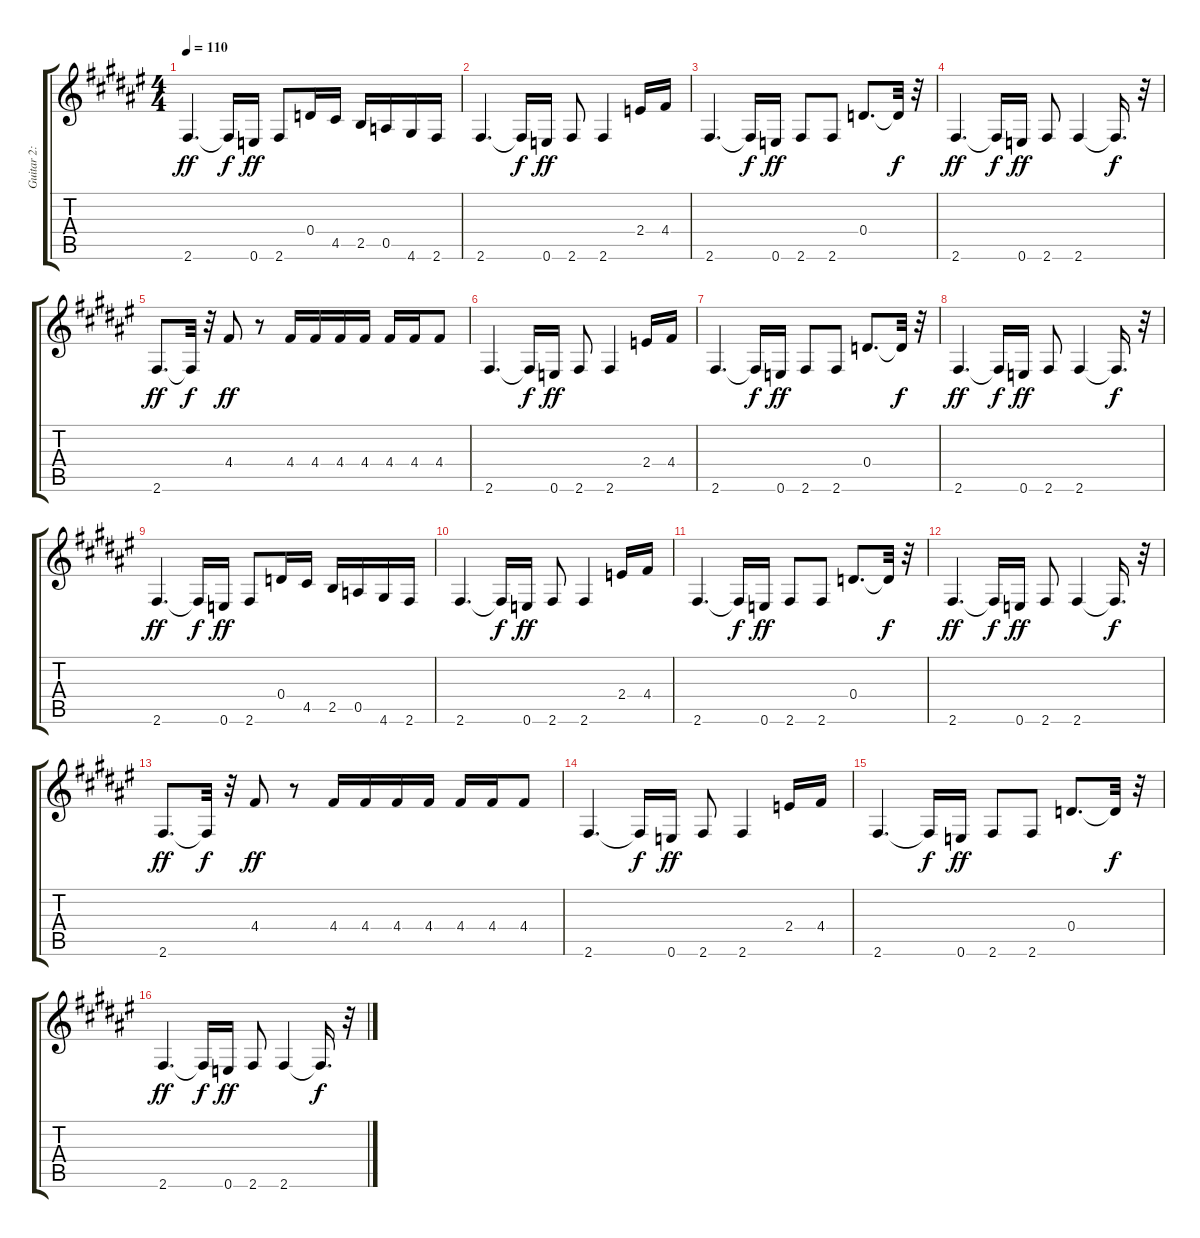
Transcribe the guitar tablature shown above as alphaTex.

\track ("Guitar 2: Tim Pierce" "Guitar 2: ") {instrument electricguitarjazz}
\staff {score tabs}
\tuning (E4 B3 G3 D3 A2 E2) {hide}
\ts (4 4)
\tempo 110
\clef g2
\ks f#
2.6.4{d dy ff} 2.6{t}.16{dy f} 0.6.16{dy ff} 2.6.8 0.4.16 4.5.16 2.5.16 0.5.16 4.6.16 2.6.16 |
2.6.4{d} 2.6{t}.16{dy f} 0.6.16{dy ff} 2.6.8 2.6.4 2.4.16 4.4.16 |
2.6.4{d} 2.6{t}.16{dy f} 0.6.16{dy ff} 2.6.8 2.6.8 0.4.8{d} 0.4{t}.32{dy f} r.32 |
2.6.4{d dy ff} 2.6{t}.16{dy f} 0.6.16{dy ff} 2.6.8 2.6.4 2.6{t}.16{d dy f} r.32 |
2.6.8{d dy ff} 2.6{t}.32{dy f} r.32 4.4.8{dy ff} r.8 4.4.16 4.4.16 4.4.16 4.4.16 4.4.16 4.4.16 4.4.8 |
2.6.4{d} 2.6{t}.16{dy f} 0.6.16{dy ff} 2.6.8 2.6.4 2.4.16 4.4.16 |
2.6.4{d} 2.6{t}.16{dy f} 0.6.16{dy ff} 2.6.8 2.6.8 0.4.8{d} 0.4{t}.32{dy f} r.32 |
2.6.4{d dy ff} 2.6{t}.16{dy f} 0.6.16{dy ff} 2.6.8 2.6.4 2.6{t}.16{d dy f} r.32 |
2.6.4{d dy ff} 2.6{t}.16{dy f} 0.6.16{dy ff} 2.6.8 0.4.16 4.5.16 2.5.16 0.5.16 4.6.16 2.6.16 |
2.6.4{d} 2.6{t}.16{dy f} 0.6.16{dy ff} 2.6.8 2.6.4 2.4.16 4.4.16 |
2.6.4{d} 2.6{t}.16{dy f} 0.6.16{dy ff} 2.6.8 2.6.8 0.4.8{d} 0.4{t}.32{dy f} r.32 |
2.6.4{d dy ff} 2.6{t}.16{dy f} 0.6.16{dy ff} 2.6.8 2.6.4 2.6{t}.16{d dy f} r.32 |
2.6.8{d dy ff} 2.6{t}.32{dy f} r.32 4.4.8{dy ff} r.8 4.4.16 4.4.16 4.4.16 4.4.16 4.4.16 4.4.16 4.4.8 |
2.6.4{d} 2.6{t}.16{dy f} 0.6.16{dy ff} 2.6.8 2.6.4 2.4.16 4.4.16 |
2.6.4{d} 2.6{t}.16{dy f} 0.6.16{dy ff} 2.6.8 2.6.8 0.4.8{d} 0.4{t}.32{dy f} r.32 |
2.6.4{d dy ff} 2.6{t}.16{dy f} 0.6.16{dy ff} 2.6.8 2.6.4 2.6{t}.16{d dy f} r.32
